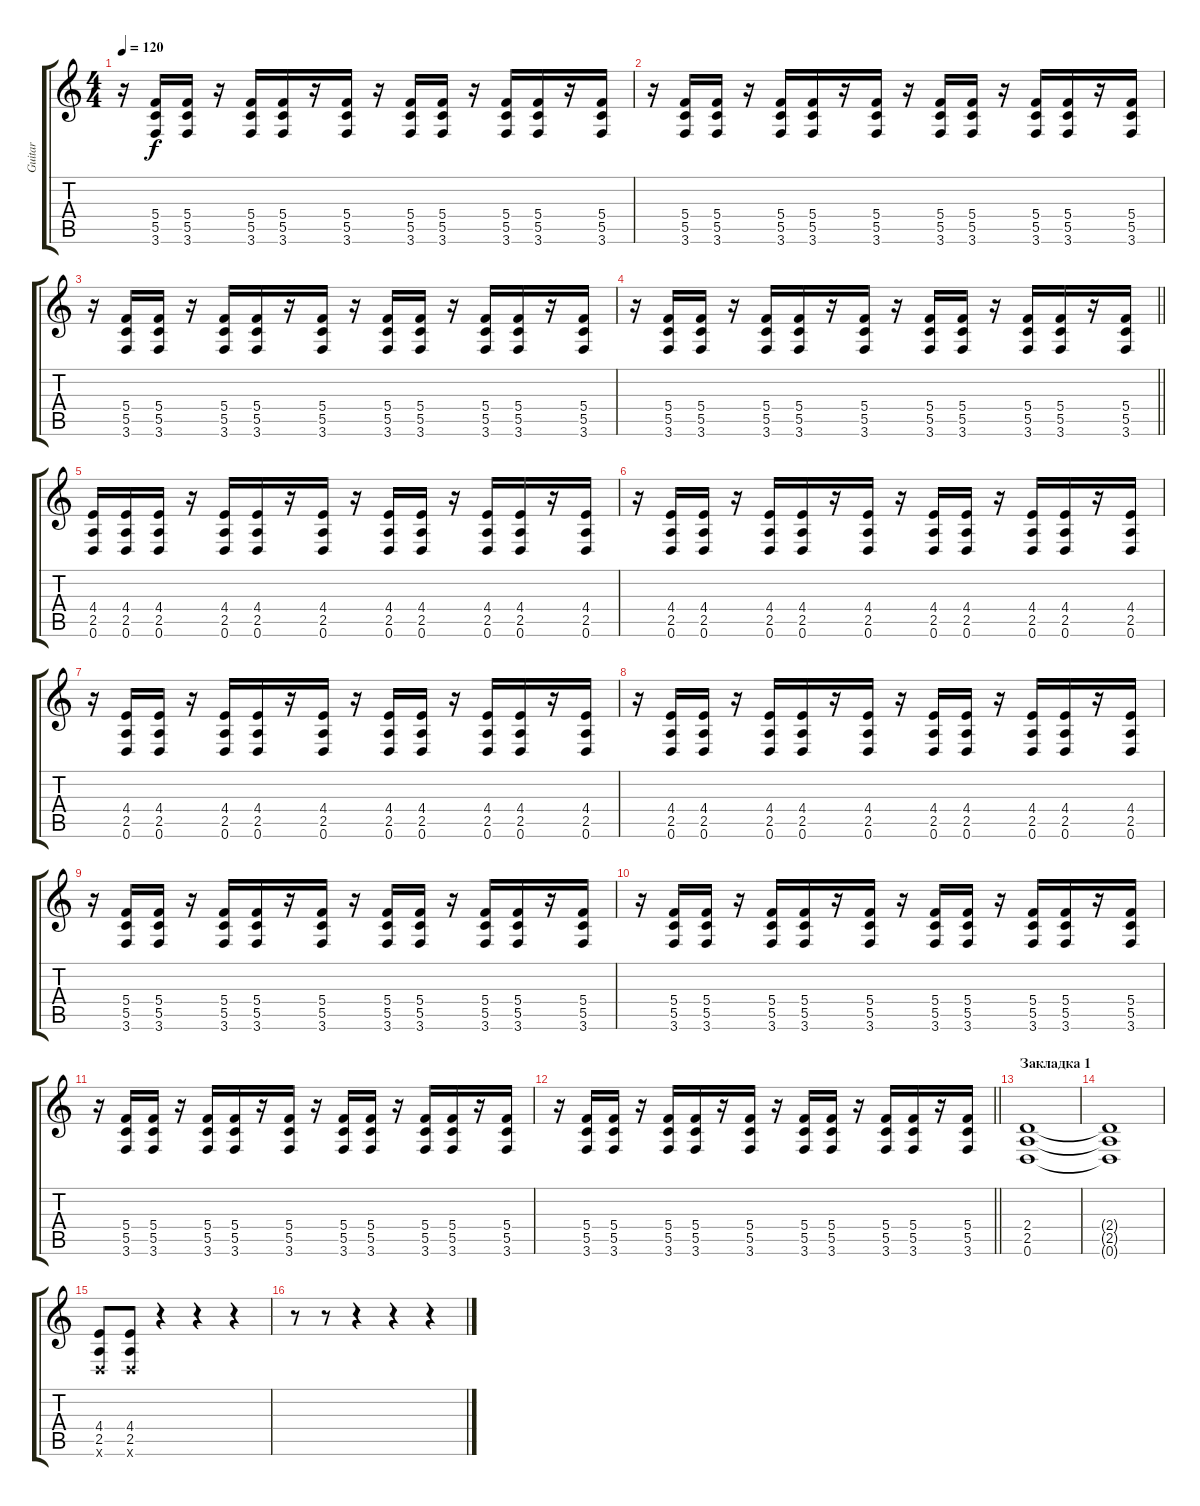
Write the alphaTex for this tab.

\track ("Guitar" "Guitar") {instrument distortionguitar}
\staff {score tabs}
\tuning (D4 A3 F3 C3 G2 D2) {hide}
\ts (4 4)
\tempo 120
\clef g2
\ks c
r.16{dy f} (5.4 5.5 3.6).16 (5.4 5.5 3.6).16 r.16 (5.4 5.5 3.6).16 (5.4 5.5 3.6).16 r.16 (5.4 5.5 3.6).16 r.16 (5.4 5.5 3.6).16 (5.4 5.5 3.6).16 r.16 (5.4 5.5 3.6).16 (5.4 5.5 3.6).16 r.16 (5.4 5.5 3.6).16 |
r.16 (5.4 5.5 3.6).16 (5.4 5.5 3.6).16 r.16 (5.4 5.5 3.6).16 (5.4 5.5 3.6).16 r.16 (5.4 5.5 3.6).16 r.16 (5.4 5.5 3.6).16 (5.4 5.5 3.6).16 r.16 (5.4 5.5 3.6).16 (5.4 5.5 3.6).16 r.16 (5.4 5.5 3.6).16 |
r.16 (5.4 5.5 3.6).16 (5.4 5.5 3.6).16 r.16 (5.4 5.5 3.6).16 (5.4 5.5 3.6).16 r.16 (5.4 5.5 3.6).16 r.16 (5.4 5.5 3.6).16 (5.4 5.5 3.6).16 r.16 (5.4 5.5 3.6).16 (5.4 5.5 3.6).16 r.16 (5.4 5.5 3.6).16 |
\barLineRight lightlight
r.16 (5.4 5.5 3.6).16 (5.4 5.5 3.6).16 r.16 (5.4 5.5 3.6).16 (5.4 5.5 3.6).16 r.16 (5.4 5.5 3.6).16 r.16 (5.4 5.5 3.6).16 (5.4 5.5 3.6).16 r.16 (5.4 5.5 3.6).16 (5.4 5.5 3.6).16 r.16 (5.4 5.5 3.6).16 |
(4.4 2.5 0.6).16 (4.4 2.5 0.6).16 (4.4 2.5 0.6).16 r.16 (4.4 2.5 0.6).16 (4.4 2.5 0.6).16 r.16 (4.4 2.5 0.6).16 r.16 (4.4 2.5 0.6).16 (4.4 2.5 0.6).16 r.16 (4.4 2.5 0.6).16 (4.4 2.5 0.6).16 r.16 (4.4 2.5 0.6).16 |
r.16 (4.4 2.5 0.6).16 (4.4 2.5 0.6).16 r.16 (4.4 2.5 0.6).16 (4.4 2.5 0.6).16 r.16 (4.4 2.5 0.6).16 r.16 (4.4 2.5 0.6).16 (4.4 2.5 0.6).16 r.16 (4.4 2.5 0.6).16 (4.4 2.5 0.6).16 r.16 (4.4 2.5 0.6).16 |
r.16 (4.4 2.5 0.6).16 (4.4 2.5 0.6).16 r.16 (4.4 2.5 0.6).16 (4.4 2.5 0.6).16 r.16 (4.4 2.5 0.6).16 r.16 (4.4 2.5 0.6).16 (4.4 2.5 0.6).16 r.16 (4.4 2.5 0.6).16 (4.4 2.5 0.6).16 r.16 (4.4 2.5 0.6).16 |
r.16 (4.4 2.5 0.6).16 (4.4 2.5 0.6).16 r.16 (4.4 2.5 0.6).16 (4.4 2.5 0.6).16 r.16 (4.4 2.5 0.6).16 r.16 (4.4 2.5 0.6).16 (4.4 2.5 0.6).16 r.16 (4.4 2.5 0.6).16 (4.4 2.5 0.6).16 r.16 (4.4 2.5 0.6).16 |
r.16 (5.4 5.5 3.6).16 (5.4 5.5 3.6).16 r.16 (5.4 5.5 3.6).16 (5.4 5.5 3.6).16 r.16 (5.4 5.5 3.6).16 r.16 (5.4 5.5 3.6).16 (5.4 5.5 3.6).16 r.16 (5.4 5.5 3.6).16 (5.4 5.5 3.6).16 r.16 (5.4 5.5 3.6).16 |
r.16 (5.4 5.5 3.6).16 (5.4 5.5 3.6).16 r.16 (5.4 5.5 3.6).16 (5.4 5.5 3.6).16 r.16 (5.4 5.5 3.6).16 r.16 (5.4 5.5 3.6).16 (5.4 5.5 3.6).16 r.16 (5.4 5.5 3.6).16 (5.4 5.5 3.6).16 r.16 (5.4 5.5 3.6).16 |
r.16 (5.4 5.5 3.6).16 (5.4 5.5 3.6).16 r.16 (5.4 5.5 3.6).16 (5.4 5.5 3.6).16 r.16 (5.4 5.5 3.6).16 r.16 (5.4 5.5 3.6).16 (5.4 5.5 3.6).16 r.16 (5.4 5.5 3.6).16 (5.4 5.5 3.6).16 r.16 (5.4 5.5 3.6).16 |
\barLineRight lightlight
r.16 (5.4 5.5 3.6).16 (5.4 5.5 3.6).16 r.16 (5.4 5.5 3.6).16 (5.4 5.5 3.6).16 r.16 (5.4 5.5 3.6).16 r.16 (5.4 5.5 3.6).16 (5.4 5.5 3.6).16 r.16 (5.4 5.5 3.6).16 (5.4 5.5 3.6).16 r.16 (5.4 5.5 3.6).16 |
\section ("" "Закладка 1")
(2.4 2.5 0.6).1 |
(2.4{t} 2.5{t} 0.6{t}).1 |
(4.4 2.5 0.6{x}).8 (4.4 2.5 0.6{x}).8 r.4 r.4 r.4 |
r.8 r.8 r.4 r.4 r.4
